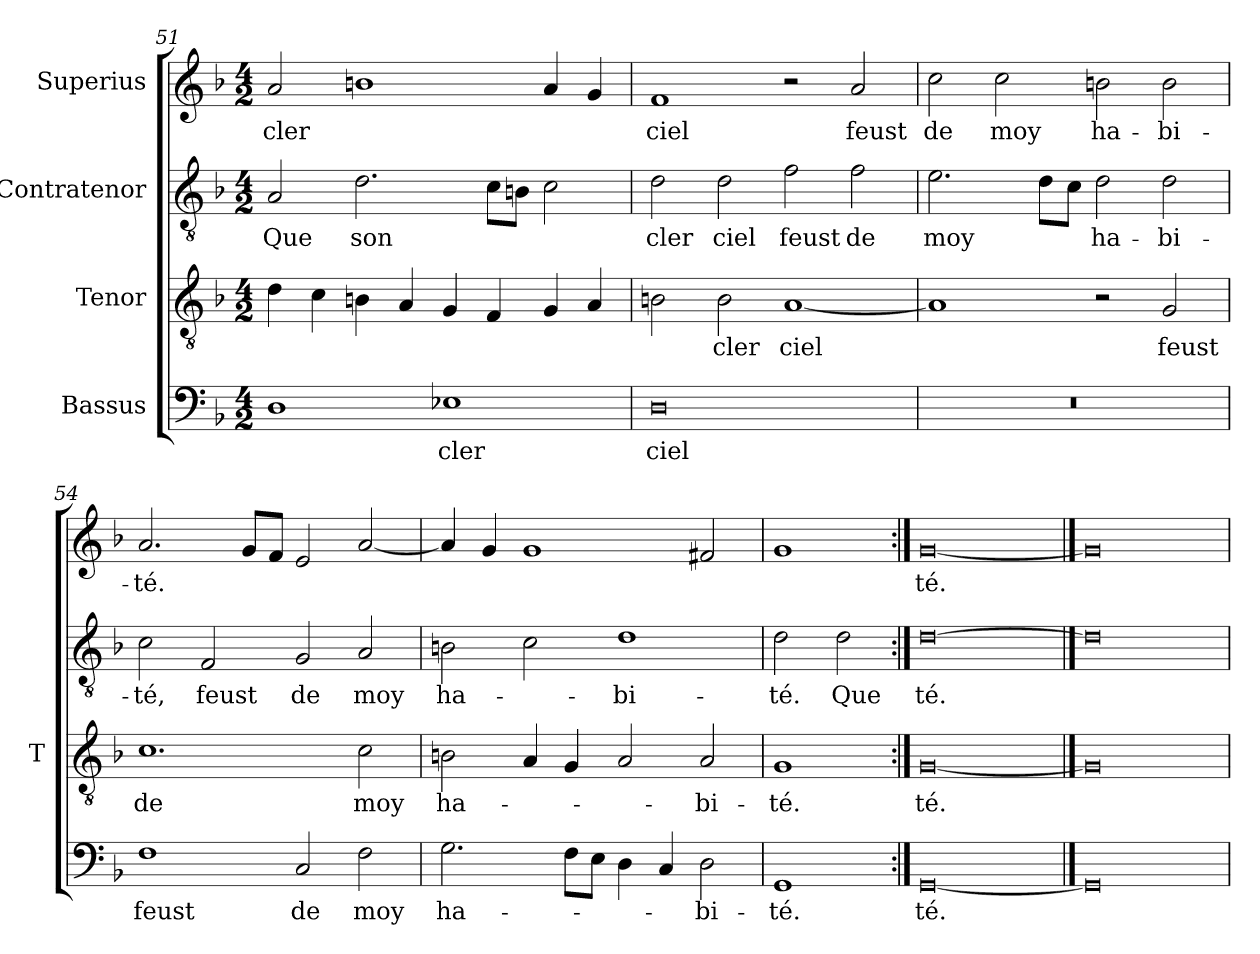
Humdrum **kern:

**kern	**text	**kern	**text	**kern	**text	**kern	**text
*part4	*part4	*part3	*part3	*part2	*part2	*part1	*part1
*staff4	*staff4	*staff3	*staff3	*staff2	*staff2	*staff1	*staff1
*I"Bassus	*	*I"Tenor	*	*I"Contratenor	*	*I"Superius	*
*	*	*I'T	*	*	*	*	*
*clefF4	*	*clefGv2	*	*clefGv2	*	*clefG2	*
*k[b-]	*	*k[b-]	*	*k[b-]	*	*k[b-]	*
*M4/2	*	*M4/2	*	*M4/2	*	*M4/2	*
=51	=51	=51	=51	=51	=51	=51	=51
1D	.	4d	.	2A	-Que	2a	-cler
.	.	4c	.	.	.	.	.
.	.	4Bn	.	2.d	-son	1b	.
.	.	4A	.	.	.	.	.
1E-X	-cler	4G	.	.	.	.	.
.	.	4F	.	8cL	.	.	.
.	.	.	.	8BnJ	.	.	.
.	.	4G	.	2c	.	4a	.
.	.	4A	.	.	.	4g	.
=52	=52	=52	=52	=52	=52	=52	=52
0D	-ciel	2Bn	.	2d	-cler	1f	-ciel
.	.	2B	-cler	2d	-ciel	.	.
.	.	[1A	-ciel	2f	-feust	2r	.
.	.	.	.	2f	-de	2a	-feust
=53	=53	=53	=53	=53	=53	=53	=53
0r	.	1A]	.	2.e	-moy	2cc	-de
.	.	.	.	.	.	2cc	-moy
.	.	.	.	8dL	.	.	.
.	.	.	.	8cJ	.	.	.
.	.	2r	.	2d	ha-	2b	ha-
.	.	2G	-feust	2d	bi-	2b	bi-
=54	=54	=54	=54	=54	=54	=54	=54
1F	-feust	1.c	-de	2c	-té,	2.a	-té.
.	.	.	.	2F	-feust	.	.
.	.	.	.	.	.	8gL	.
.	.	.	.	.	.	8fJ	.
2C	-de	.	.	2G	-de	2e	.
2F	-moy	2c	-moy	2A	-moy	[2a	.
=55	=55	=55	=55	=55	=55	=55	=55
2.G	ha-	2Bn	ha-	2Bn	ha-	4a]	.
.	.	.	.	.	.	4g	.
.	.	4A	.	2c	.	1g	.
8FL	.	4G	.	.	.	.	.
8EJ	.	.	.	.	.	.	.
4D	.	2A	.	1d	bi-	.	.
4C	.	.	.	.	.	.	.
2D	bi-	2A	bi-	.	.	2f#X	.
=56	=56	=56	=56	=56	=56	=56	=56
1GG	-té.	1G	-té.	2d	-té.	1g	.
.	.	.	.	2d	-Que	.	.
=57:|!	=57:|!	=57:|!	=57:|!	=57:|!	=57:|!	=57:|!	=57:|!
[0GG	-té.	[0G	-té.	[0d	-té.	[0g	-té.
==58	==58	==58	==58	==58	==58	==58	==58
0GG]	.	0G]	.	0d]	.	0g]	.
=	=	=	=	=	=	=	=
*-	*-	*-	*-	*-	*-	*-	*-
